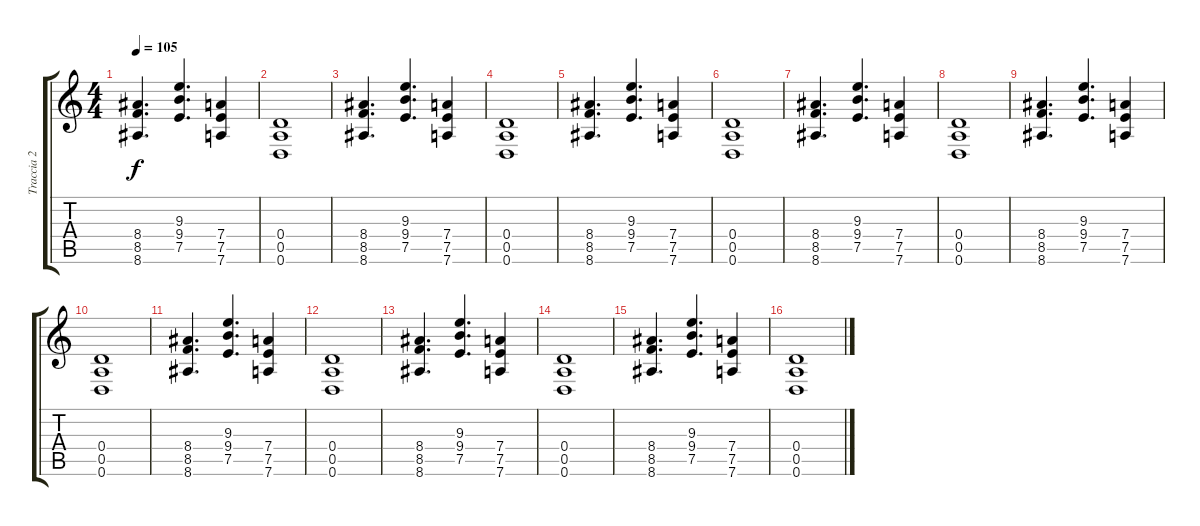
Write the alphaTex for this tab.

\track ("Traccia 2" "Traccia 2") {instrument distortionguitar}
\staff {score tabs}
\tuning (E4 A3 G3 D3 A2 D2) {hide}
\ts (4 4)
\tempo 105
\clef g2
\ks c
(8.4 8.5 8.6).4{d dy f} (9.3 9.4 7.5).4{d} (7.4 7.5 7.6).4 |
(0.4 0.5 0.6).1 |
(8.4 8.5 8.6).4{d} (9.3 9.4 7.5).4{d} (7.4 7.5 7.6).4 |
(0.4 0.5 0.6).1 |
(8.4 8.5 8.6).4{d} (9.3 9.4 7.5).4{d} (7.4 7.5 7.6).4 |
(0.4 0.5 0.6).1 |
(8.4 8.5 8.6).4{d} (9.3 9.4 7.5).4{d} (7.4 7.5 7.6).4 |
(0.4 0.5 0.6).1 |
(8.4 8.5 8.6).4{d} (9.3 9.4 7.5).4{d} (7.4 7.5 7.6).4 |
(0.4 0.5 0.6).1 |
(8.4 8.5 8.6).4{d} (9.3 9.4 7.5).4{d} (7.4 7.5 7.6).4 |
(0.4 0.5 0.6).1 |
(8.4 8.5 8.6).4{d} (9.3 9.4 7.5).4{d} (7.4 7.5 7.6).4 |
(0.4 0.5 0.6).1 |
(8.4 8.5 8.6).4{d} (9.3 9.4 7.5).4{d} (7.4 7.5 7.6).4 |
(0.4 0.5 0.6).1
